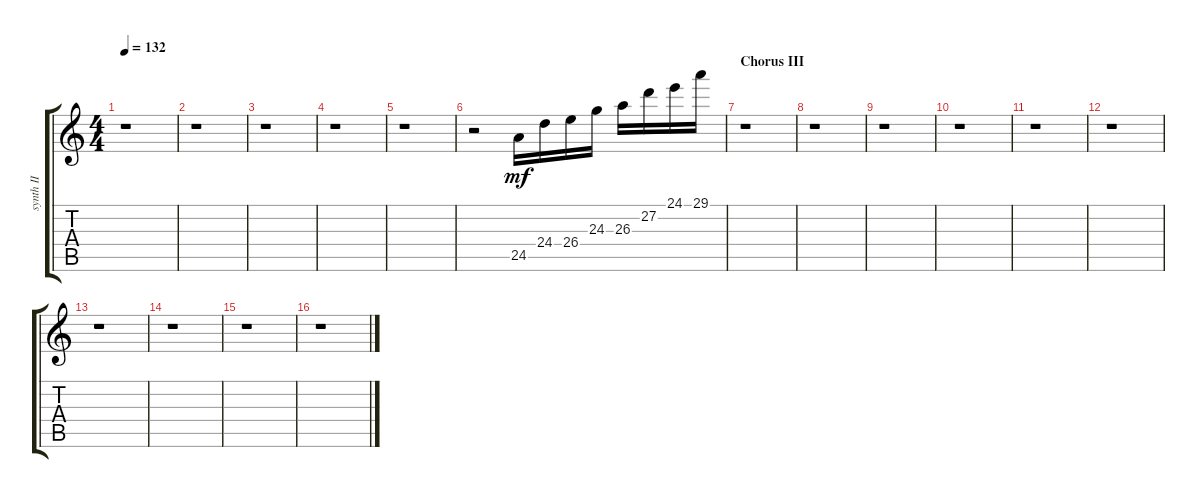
\track ("synth II" "synth II") {instrument clavinet}
\staff {score tabs}
\tuning (E4 B3 G3 D3 A2 E2) {hide}
\ts (4 4)
\tempo 132
\clef g2
\ks c
r.1{dy mp} |
r.1 |
r.1 |
r.1 |
r.1 |
r.2 24.5.16{dy mf instrument pad1newage} 24.4.16 26.4.16 24.3.16 26.3.16 27.2.16 24.1.16 29.1.16 |
\section ("" "Chorus III")
r.1 |
r.1 |
r.1 |
r.1 |
r.1 |
r.1 |
r.1 |
r.1 |
r.1 |
r.1
